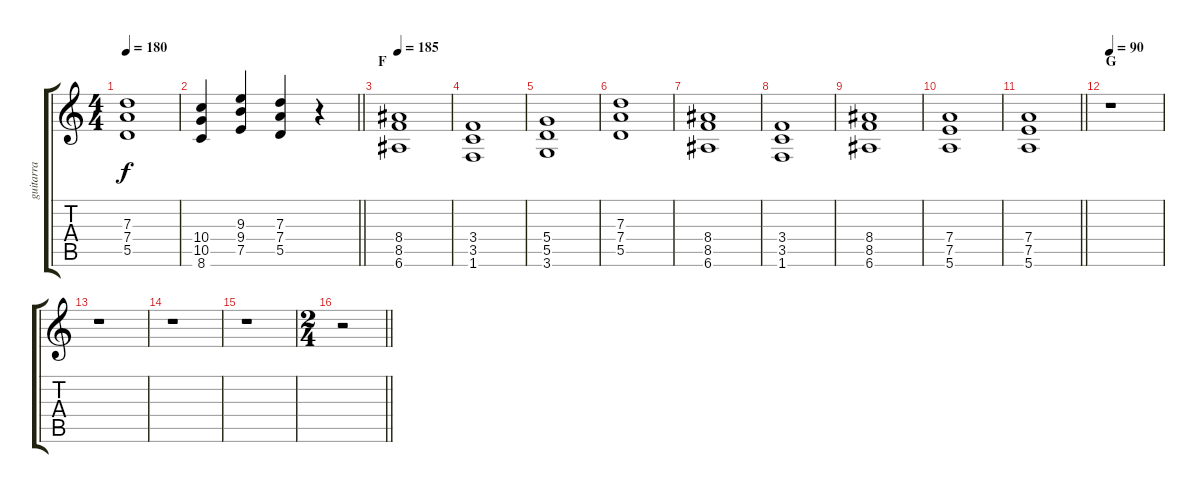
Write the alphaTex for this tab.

\track ("guitarra" "guitarra") {instrument distortionguitar}
\staff {score tabs}
\tuning (E4 B3 G3 D3 A2 E2) {hide}
\ts (4 4)
\tempo 180
\clef g2
\ks c
(7.3 7.4 5.5).1{dy f} |
\barLineRight lightlight
(10.4 10.5 8.6).4 (9.3 9.4 7.5).4 (7.3 7.4 5.5).4 r.4 |
\section ("" "F")
\tempo 185
(8.4 8.5 6.6).1{volume 11} |
(3.4 3.5 1.6).1 |
(5.4 5.5 3.6).1 |
(7.3 7.4 5.5).1 |
(8.4 8.5 6.6).1 |
(3.4 3.5 1.6).1 |
(8.4 8.5 6.6).1 |
(7.4 7.5 5.6).1 |
\barLineRight lightlight
(7.4 7.5 5.6).1 |
\section ("" "G")
\tempo 90
r.1 |
r.1 |
r.1 |
r.1 |
\ts (2 4)
\barLineRight lightlight
r.2
